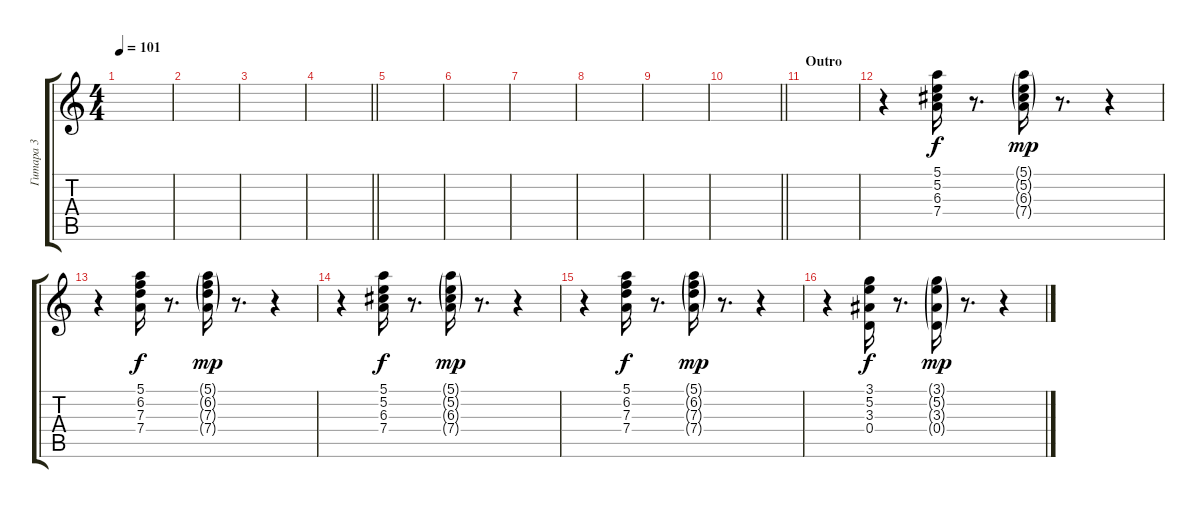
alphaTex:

\track ("Гитара 3" "Гитара 3") {instrument distortionguitar}
\staff {score tabs}
\tuning (E4 B3 G3 D3 A2 E2) {hide}
\ts (4 4)
\tempo 101
\clef g2
\ks c
|
|
|
\barLineRight lightlight
|
|
|
|
|
|
\barLineRight lightlight
|
\section ("" "Outro")
|
r.4{volume 11 instrument distortionguitar} (5.1 5.2 6.3 7.4).16 r.8{d} (5.1{g} 5.2{g} 6.3{g} 7.4{g}).16{dy mp} r.8{d} r.4 |
r.4 (5.1 6.2 7.3 7.4).16{dy f} r.8{d} (5.1{g} 6.2{g} 7.3{g} 7.4{g}).16{dy mp} r.8{d} r.4 |
r.4 (5.1 5.2 6.3 7.4).16{dy f} r.8{d} (5.1{g} 5.2{g} 6.3{g} 7.4{g}).16{dy mp} r.8{d} r.4 |
r.4 (5.1 6.2 7.3 7.4).16{dy f} r.8{d} (5.1{g} 6.2{g} 7.3{g} 7.4{g}).16{dy mp} r.8{d} r.4 |
r.4 (3.1 5.2 3.3 0.4).16{dy f} r.8{d} (3.1{g} 5.2{g} 3.3{g} 0.4{g}).16{dy mp} r.8{d} r.4
